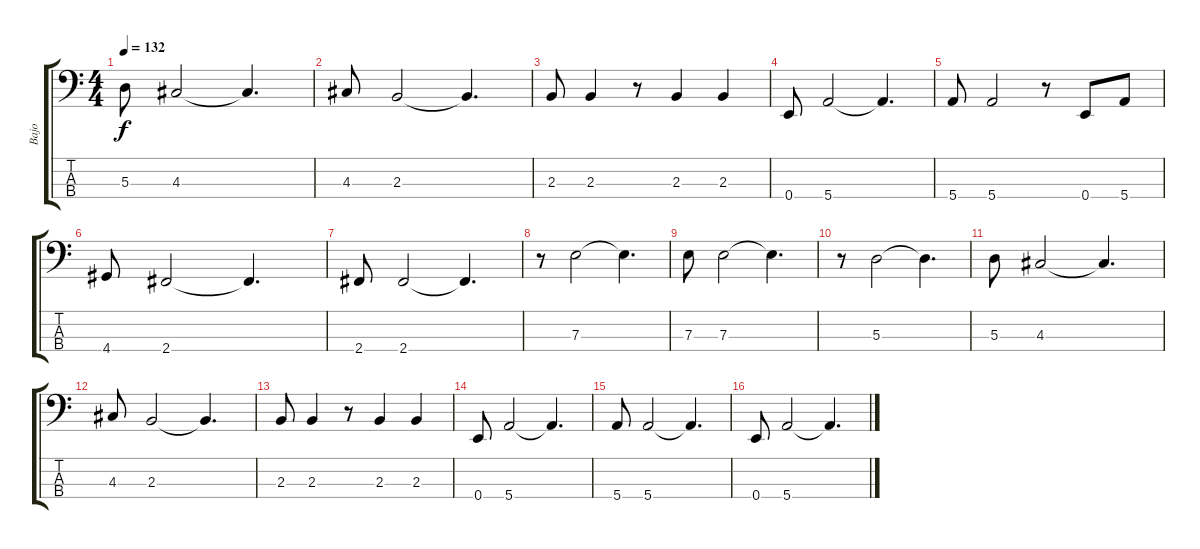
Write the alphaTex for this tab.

\track ("Bajo" "Bajo") {instrument electricbassfinger}
\staff {score tabs}
\tuning (G2 D2 A1 E1) {hide}
\ts (4 4)
\tempo 132
\clef f4
\ks c
5.3.8{dy f} 4.3.2 4.3{t}.4{d} |
4.3.8 2.3.2 2.3{t}.4{d} |
2.3.8 2.3.4 r.8 2.3.4 2.3.4 |
0.4.8 5.4.2 5.4{t}.4{d} |
5.4.8 5.4.2 r.8 0.4.8 5.4.8 |
4.4.8 2.4.2 2.4{t}.4{d} |
2.4.8 2.4.2 2.4{t}.4{d} |
r.8 7.3.2 7.3{t}.4{d} |
7.3.8 7.3.2 7.3{t}.4{d} |
r.8 5.3.2 5.3{t}.4{d} |
5.3.8 4.3.2 4.3{t}.4{d} |
4.3.8 2.3.2 2.3{t}.4{d} |
2.3.8 2.3.4 r.8 2.3.4 2.3.4 |
0.4.8 5.4.2 5.4{t}.4{d} |
5.4.8 5.4.2 5.4{t}.4{d} |
0.4.8 5.4.2 5.4{t}.4{d}
